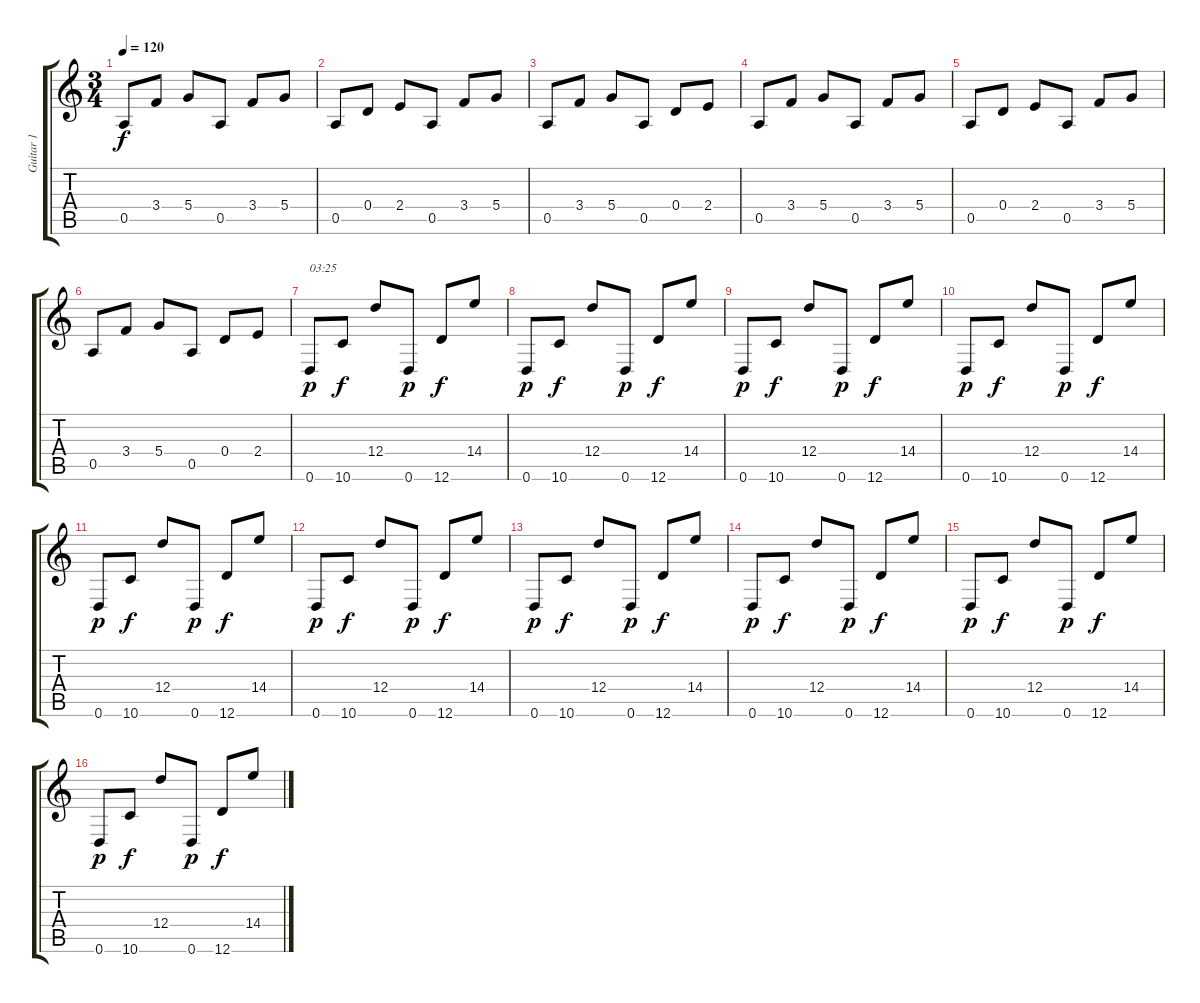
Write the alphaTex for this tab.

\track ("Guitar 1" "Guitar 1") {instrument distortionguitar}
\staff {score tabs}
\tuning (E4 B3 G3 D3 A2 D2) {hide}
\ts (3 4)
\tempo 120
\clef g2
\ks c
0.5.8{dy f volume 9 instrument overdrivenguitar} 3.4.8 5.4.8 0.5.8 3.4.8 5.4.8 |
0.5.8 0.4.8 2.4.8 0.5.8 3.4.8 5.4.8 |
0.5.8 3.4.8 5.4.8 0.5.8 0.4.8 2.4.8 |
0.5.8{volume 9 instrument overdrivenguitar} 3.4.8 5.4.8 0.5.8 3.4.8 5.4.8 |
0.5.8 0.4.8 2.4.8 0.5.8 3.4.8 5.4.8 |
0.5.8 3.4.8 5.4.8 0.5.8 0.4.8 2.4.8 |
0.6.8{txt "03:25" dy p volume 4} 10.6.8{dy f volume 8} 12.4.8 0.6.8{dy p} 12.6.8{dy f} 14.4.8 |
0.6.8{dy p} 10.6.8{dy f} 12.4.8 0.6.8{dy p} 12.6.8{dy f} 14.4.8 |
0.6.8{dy p} 10.6.8{dy f} 12.4.8 0.6.8{dy p} 12.6.8{dy f} 14.4.8 |
0.6.8{dy p} 10.6.8{dy f} 12.4.8 0.6.8{dy p} 12.6.8{dy f} 14.4.8 |
0.6.8{dy p} 10.6.8{dy f} 12.4.8 0.6.8{dy p} 12.6.8{dy f} 14.4.8 |
0.6.8{dy p} 10.6.8{dy f} 12.4.8 0.6.8{dy p} 12.6.8{dy f} 14.4.8 |
0.6.8{dy p} 10.6.8{dy f} 12.4.8 0.6.8{dy p} 12.6.8{dy f} 14.4.8 |
0.6.8{dy p} 10.6.8{dy f} 12.4.8 0.6.8{dy p} 12.6.8{dy f} 14.4.8 |
0.6.8{dy p volume 16} 10.6.8{dy f} 12.4.8 0.6.8{dy p} 12.6.8{dy f} 14.4.8 |
0.6.8{dy p} 10.6.8{dy f} 12.4.8 0.6.8{dy p} 12.6.8{dy f} 14.4.8
